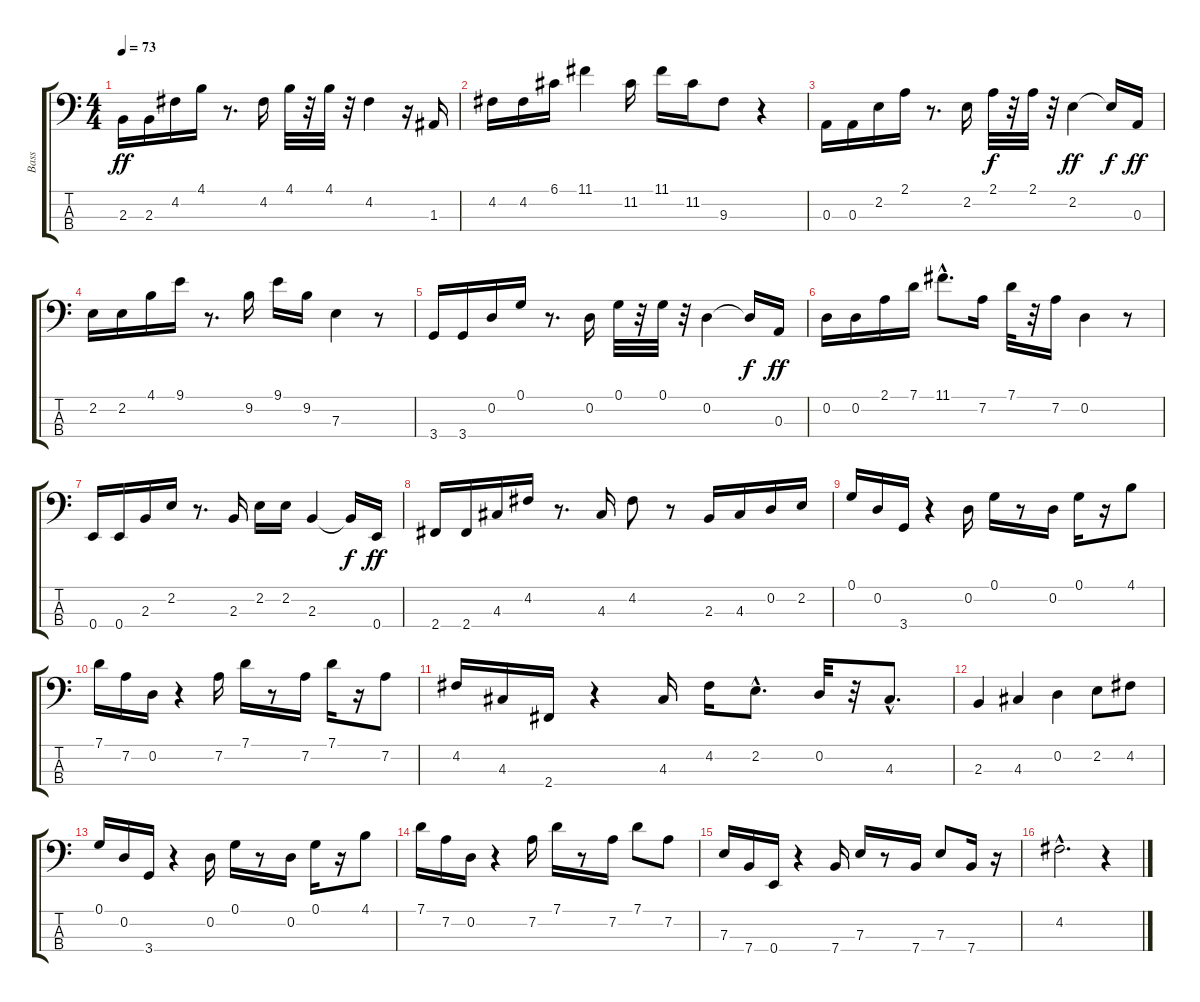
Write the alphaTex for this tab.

\track ("Bass" "Bass") {instrument fretlessbass}
\staff {score tabs}
\tuning (G2 D2 A1 E1) {hide}
\ts (4 4)
\tempo 73
\clef f4
\ks c
2.3.16{dy ff} 2.3.16 4.2.16 4.1.16 r.8{d} 4.2.16 4.1.32 r.32 4.1.32 r.32 4.2.4 r.16 1.3.16 |
4.2.16 4.2.16 6.1.16 11.1.4 11.2.16 11.1.16 11.2.16 9.3.8 r.4 |
0.3.16 0.3.16 2.2.16 2.1.16 r.8{d} 2.2.16 2.1.32{dy f} r.32 2.1.32 r.32 2.2.4{dy ff} 2.2{t}.16{dy f} 0.3.16{dy ff} |
2.2.16 2.2.16 4.1.16 9.1.16 r.8{d} 9.2.16 9.1.16 9.2.16 7.3.4 r.8 |
3.4.16 3.4.16 0.2.16 0.1.16 r.8{d} 0.2.16 0.1.32 r.32 0.1.32 r.32 0.2.4 0.2{t}.16{dy f} 0.3.16{dy ff} |
0.2.16 0.2.16 2.1.16 7.1.16 11.1{hac}.8{d} 7.2.16 7.1.32 r.32 7.2.16 0.2.4 r.8 |
0.4.16 0.4.16 2.3.16 2.2.16 r.8{d} 2.3.16 2.2.16 2.2.16 2.3.4 2.3{t}.16{dy f} 0.4.16{dy ff} |
2.4.16 2.4.16 4.3.16 4.2.16 r.8{d} 4.3.16 4.2.8 r.8 2.3.16 4.3.16 0.2.16 2.2.16 |
0.1.16 0.2.16 3.4.16 r.4 0.2.16 0.1.16 r.8 0.2.16 0.1.16 r.16 4.1.8 |
7.1.16 7.2.16 0.2.16 r.4 7.2.16 7.1.16 r.8 7.2.16 7.1.16 r.16 7.2.8 |
4.2.16 4.3.16 2.4.16 r.4 4.3.16 4.2.16 2.2{hac}.8{d} 0.2.32 r.32 4.3{hac}.8{d} |
2.3.4 4.3.4 0.2.4 2.2.8 4.2.8 |
0.1.16 0.2.16 3.4.16 r.4 0.2.16 0.1.16 r.8 0.2.16 0.1.16 r.16 4.1.8 |
7.1.16 7.2.16 0.2.16 r.4 7.2.16 7.1.16 r.8 7.2.16 7.1.8 7.2.8 |
7.3.16 7.4.16 0.4.16 r.4 7.4.16 7.3.16 r.8 7.4.16 7.3.8 7.4.16 r.16 |
4.2{hac}.2{d} r.4
